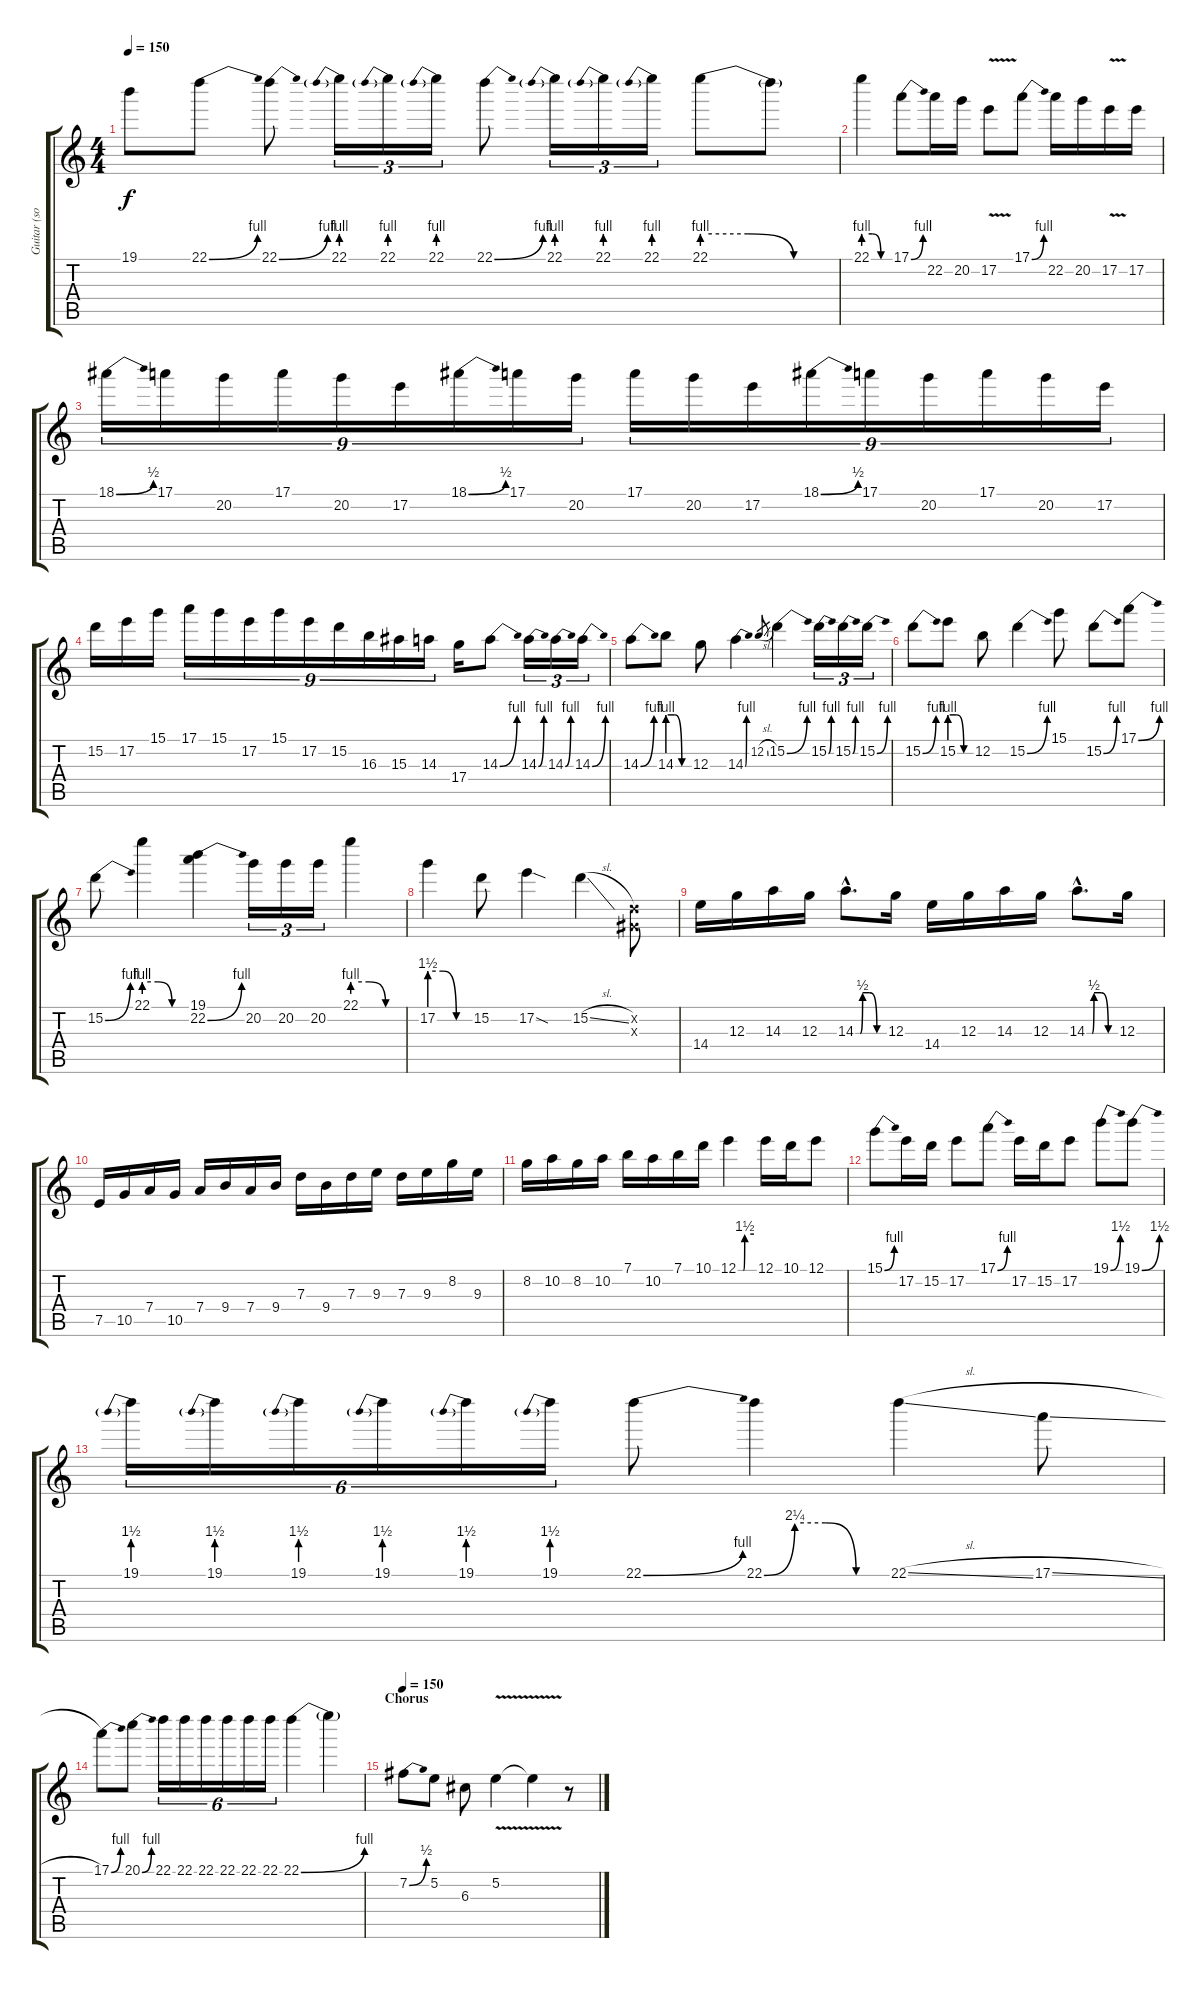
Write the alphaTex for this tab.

\track ("Guitar (solo)" "Guitar (so") {instrument overdrivenguitar}
\staff {score tabs}
\tuning (E4 B3 G3 D3 A2 E2) {hide}
\ts (4 4)
\tempo 150
\clef g2
\ks c
19.1.8{dy f} 22.1{be (bend 0 0 60 4)}.8 22.1{be (bend 0 0 60 4)}.8 22.1{be (prebend 0 4 60 4)}.16{tu (3 2)} 22.1{be (prebend 0 4 60 4)}.16{tu (3 2)} 22.1{be (prebend 0 4 60 4)}.16{tu (3 2)} 22.1{be (bend 0 0 60 4)}.8 22.1{be (prebend 0 4 60 4)}.16{tu (3 2)} 22.1{be (prebend 0 4 60 4)}.16{tu (3 2)} 22.1{be (prebend 0 4 60 4)}.16{tu (3 2)} 22.1{be (custom 0 4 20 4 40 0 60 0)}.8 22.1{t}.8 |
22.1{be (custom 0 4 20 4 40 0 60 0)}.4 17.1{be (bend 0 0 60 4)}.8 22.2.16 20.2.16 17.2{v}.8 17.1{be (bend 0 0 60 4)}.8 22.2.16 20.2.16 17.2{v}.16 17.2.16 |
18.1{be (bend 0 0 60 2)}.16{tu (9 8)} 17.1.16{tu (9 8)} 20.2.16{tu (9 8)} 17.1.16{tu (9 8)} 20.2.16{tu (9 8)} 17.2.16{tu (9 8)} 18.1{be (bend 0 0 60 2)}.16{tu (9 8)} 17.1.16{tu (9 8)} 20.2.16{tu (9 8)} 17.1.16{tu (9 8)} 20.2.16{tu (9 8)} 17.2.16{tu (9 8)} 18.1{be (bend 0 0 60 2)}.16{tu (9 8)} 17.1.16{tu (9 8)} 20.2.16{tu (9 8)} 17.1.16{tu (9 8)} 20.2.16{tu (9 8)} 17.2.16{tu (9 8)} |
15.2.16 17.2.16 15.1.16 17.1.16{tu (9 8)} 15.1.16{tu (9 8)} 17.2.16{tu (9 8)} 15.1.16{tu (9 8)} 17.2.16{tu (9 8)} 15.2.16{tu (9 8)} 16.3.16{tu (9 8)} 15.3.16{tu (9 8)} 14.3.16{tu (9 8)} 17.4.16 14.3{be (bend 0 0 60 4)}.8 14.3{be (bend 0 0 60 4)}.16{tu (3 2)} 14.3{be (bend 0 0 60 4)}.16{tu (3 2)} 14.3{be (bend 0 0 60 4)}.16{tu (3 2)} |
14.3{be (bend 0 0 60 4)}.8 14.3{be (custom 0 4 20 4 40 0 60 0)}.8 12.3.8 14.3{be (bend 0 0 60 4)}.4 12.2{sl}.8{gr} 15.2{be (bend 0 0 60 4)}.4 15.2{be (bend 0 0 60 4)}.16{tu (3 2)} 15.2{be (bend 0 0 60 4)}.16{tu (3 2)} 15.2{be (bend 0 0 60 4)}.16{tu (3 2)} |
15.2{be (bend 0 0 60 4)}.8 15.2{be (custom 0 4 20 4 40 0 60 0)}.8 12.2.8 15.2{be (bend 0 0 60 4)}.4 15.1.8 15.2{be (bend 0 0 60 4)}.8 17.1{be (bend 0 0 60 4)}.8 |
15.2{be (bend 0 0 60 4)}.8 22.1{be (custom 0 4 20 4 40 0 60 0)}.4 (19.1 22.2{be (bend 0 0 60 4)}).4 20.2.16{tu (3 2)} 20.2.16{tu (3 2)} 20.2.16{tu (3 2)} 22.1{be (custom 0 4 20 4 40 0 60 0)}.4 |
17.2{be (custom 0 6 20 6 40 0 60 0)}.4 15.2.8 17.2{sod}.4 15.2{sl}.4 (3.2{x} 1.3{x}).8 |
14.4.16 12.3.16 14.3.16 12.3.16 14.3{be (custom 0 0 10 0 15 2 30 2 45 0 60 0) hac}.8{d} 12.3.16 14.4.16 12.3.16 14.3.16 12.3.16 14.3{be (custom 0 0 11 0 15 2 30 2 45 0 60 0) hac}.8{d} 12.3.16 |
7.5.16 10.5.16 7.4.16 10.5.16 7.4.16 9.4.16 7.4.16 9.4.16 7.3.16 9.4.16 7.3.16 9.3.16 7.3.16 9.3.16 8.2.16 9.3.16 |
8.2.16 10.2.16 8.2.16 10.2.16 7.1.16 10.2.16 7.1.16 10.1.16 12.1{be (custom 0 0 20 0 25 6 60 6)}.4 12.1.16 10.1.16 12.1.8 |
15.1{be (bend 0 0 60 4)}.8 17.2.16 15.2.16 17.2.8 17.1{be (bend 0 0 60 4)}.8 17.2.16 15.2.16 17.2.8 19.1{be (bend 0 0 60 6)}.8 19.1{be (bend 0 0 60 6)}.8 |
19.1{be (prebend 0 6 60 6)}.16{tu (6 4)} 19.1{be (prebend 0 6 60 6)}.16{tu (6 4)} 19.1{be (prebend 0 6 60 6)}.16{tu (6 4)} 19.1{be (prebend 0 6 60 6)}.16{tu (6 4)} 19.1{be (prebend 0 6 60 6)}.16{tu (6 4)} 19.1{be (prebend 0 6 60 6)}.16{tu (6 4)} 22.1{be (bend 0 0 60 4)}.8 22.1{be (custom 0 0 15 9 30 9 45 0 60 0)}.4 22.1{sl}.4 17.1{sl}.8 |
17.1{be (bend 0 0 60 4)}.8 20.1{be (bend 0 0 60 4)}.8 22.1.16{tu (6 4)} 22.1.16{tu (6 4)} 22.1.16{tu (6 4)} 22.1.16{tu (6 4)} 22.1.16{tu (6 4)} 22.1.16{tu (6 4)} 22.1{be (bend 0 0 60 4)}.4 22.1{t}.4 |
\section ("" "Chorus")
\tempo 150
7.2{be (bend 0 0 60 2)}.8 5.2.8 6.3.8 5.2{v}.4 5.2{t}.4 r.8
